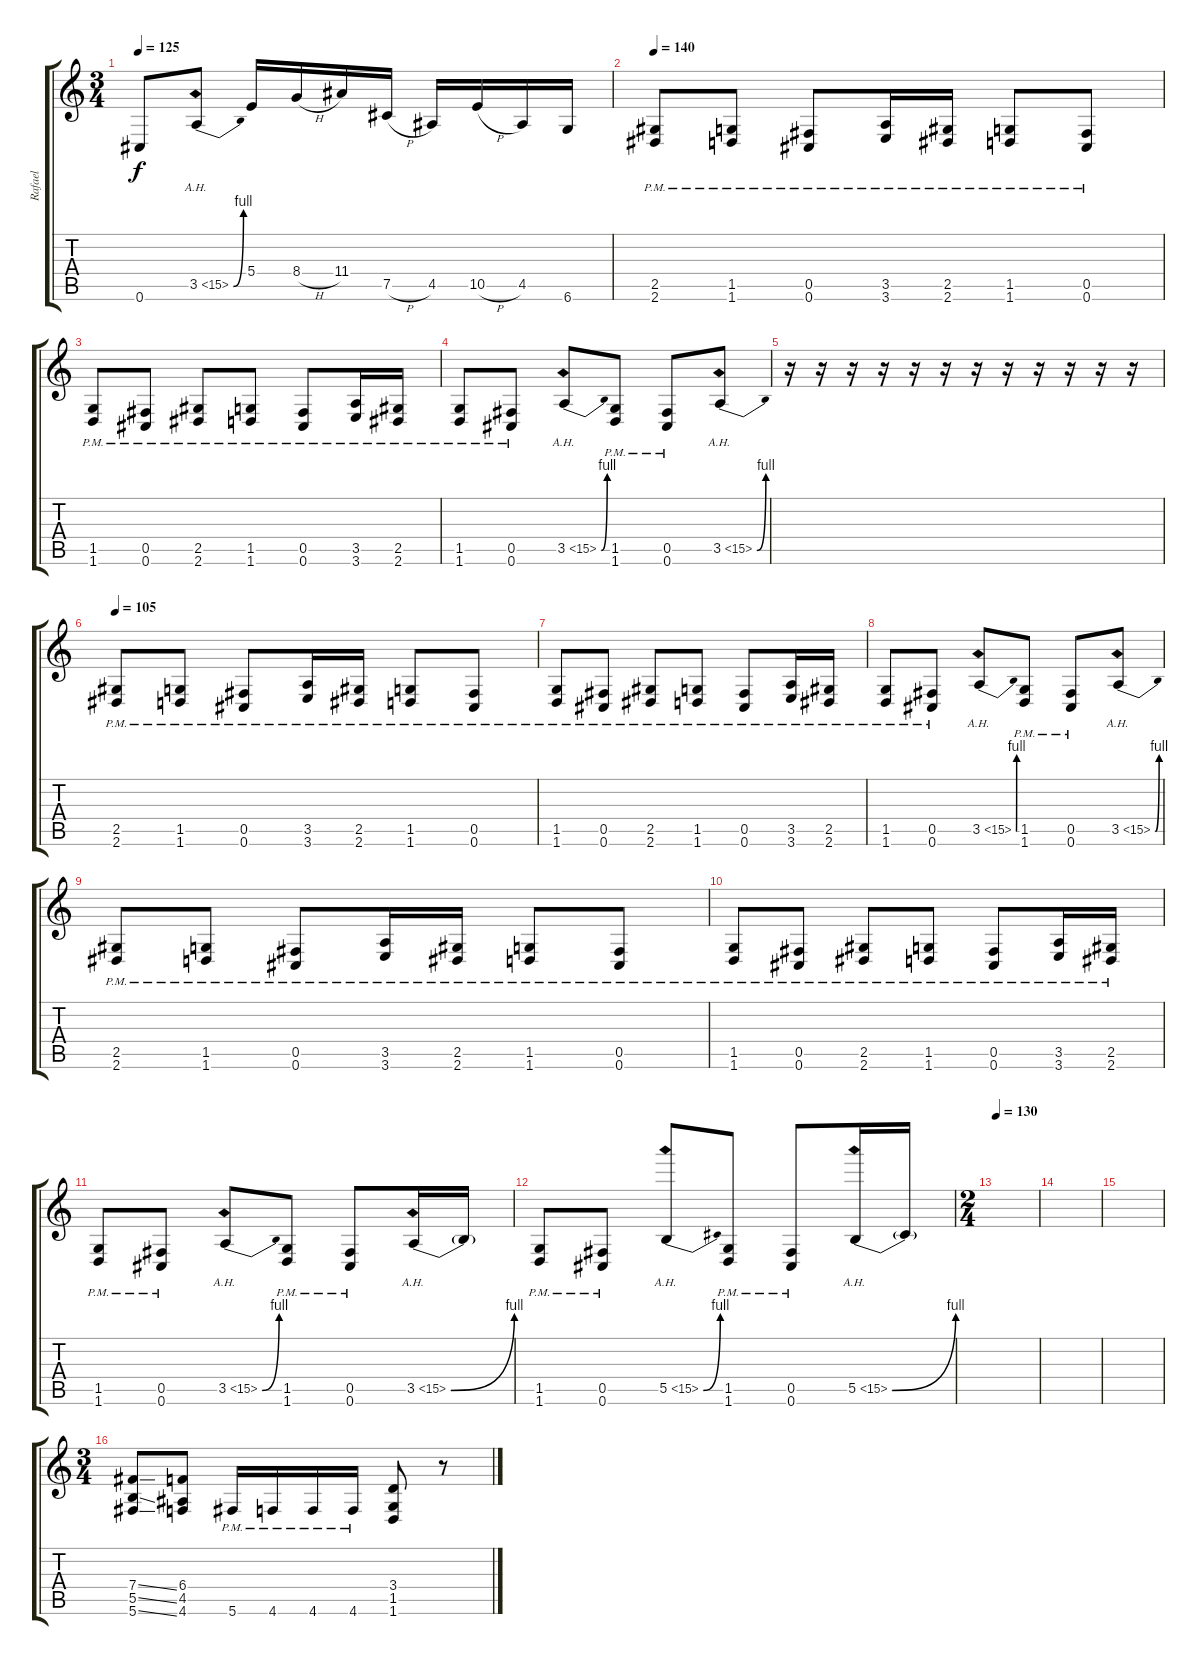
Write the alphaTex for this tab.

\track ("Rafael" "Rafael") {instrument distortionguitar}
\staff {score tabs}
\tuning (Db4 Ab3 E3 B2 Gb2 Db2) {hide}
\ts (3 4)
\tempo 125
\clef g2
\ks c
0.6.8{dy f} 3.5{be (bend 0 0 60 4) ah 12}.8 5.4.16 8.4{h}.16 11.4.16 7.5{h}.16 4.5.16 10.5{h}.16 4.5.16 6.6.16 |
\tempo 140
(2.5{pm} 2.6{pm}).8 (1.5{pm} 1.6{pm}).8 (0.5{pm} 0.6{pm}).8 (3.5{pm} 3.6{pm}).16 (2.5{pm} 2.6{pm}).16 (1.5{pm} 1.6{pm}).8 (0.5{pm} 0.6{pm}).8 |
(1.5{pm} 1.6{pm}).8 (0.5{pm} 0.6{pm}).8 (2.5{pm} 2.6{pm}).8 (1.5{pm} 1.6{pm}).8 (0.5{pm} 0.6{pm}).8 (3.5{pm} 3.6{pm}).16 (2.5{pm} 2.6{pm}).16 |
(1.5{pm} 1.6{pm}).8 (0.5{pm} 0.6{pm}).8 3.5{be (bend 0 0 60 4) ah 12}.8 (1.5{pm} 1.6{pm}).8 (0.5{pm} 0.6{pm}).8 3.5{be (bend 0 0 60 4) ah 12}.8 |
r.16 r.16 r.16 r.16 r.16 r.16 r.16 r.16 r.16 r.16 r.16 r.16 |
\tempo 105
(2.5{pm} 2.6{pm}).8 (1.5{pm} 1.6{pm}).8 (0.5{pm} 0.6{pm}).8 (3.5{pm} 3.6{pm}).16 (2.5{pm} 2.6{pm}).16 (1.5{pm} 1.6{pm}).8 (0.5{pm} 0.6{pm}).8 |
(1.5{pm} 1.6{pm}).8 (0.5{pm} 0.6{pm}).8 (2.5{pm} 2.6{pm}).8 (1.5{pm} 1.6{pm}).8 (0.5{pm} 0.6{pm}).8 (3.5{pm} 3.6{pm}).16 (2.5{pm} 2.6{pm}).16 |
(1.5{pm} 1.6{pm}).8 (0.5{pm} 0.6{pm}).8 3.5{be (bend 0 0 60 4) ah 12}.8 (1.5{pm} 1.6{pm}).8 (0.5{pm} 0.6{pm}).8 3.5{be (bend 0 0 60 4) ah 12}.8 |
(2.5{pm} 2.6{pm}).8 (1.5{pm} 1.6{pm}).8 (0.5{pm} 0.6{pm}).8 (3.5{pm} 3.6{pm}).16 (2.5{pm} 2.6{pm}).16 (1.5{pm} 1.6{pm}).8 (0.5{pm} 0.6{pm}).8 |
(1.5{pm} 1.6{pm}).8 (0.5{pm} 0.6{pm}).8 (2.5{pm} 2.6{pm}).8 (1.5{pm} 1.6{pm}).8 (0.5{pm} 0.6{pm}).8 (3.5{pm} 3.6{pm}).16 (2.5{pm} 2.6{pm}).16 |
(1.5{pm} 1.6{pm}).8 (0.5{pm} 0.6{pm}).8 3.5{be (bend 0 0 60 4) ah 12}.8 (1.5{pm} 1.6{pm}).8 (0.5{pm} 0.6{pm}).8 3.5{be (bend 0 0 60 4) ah 12}.16 3.5{t}.16 |
(1.5{pm} 1.6{pm}).8 (0.5{pm} 0.6{pm}).8 5.5{be (bend 0 0 60 4) ah 10}.8 (1.5{pm} 1.6{pm}).8 (0.5{pm} 0.6{pm}).8 5.5{be (bend 0 0 60 4) ah 10}.16 5.5{t}.16 |
\ts (2 4)
\tempo 130
|
|
|
\ts (3 4)
(7.4{ss} 5.5{ss} 5.6{ss}).8 (6.4 4.5 4.6).8 5.6{pm}.16 4.6{pm}.16 4.6{pm}.16 4.6{pm}.16 (3.4 1.5 1.6).8 r.8
